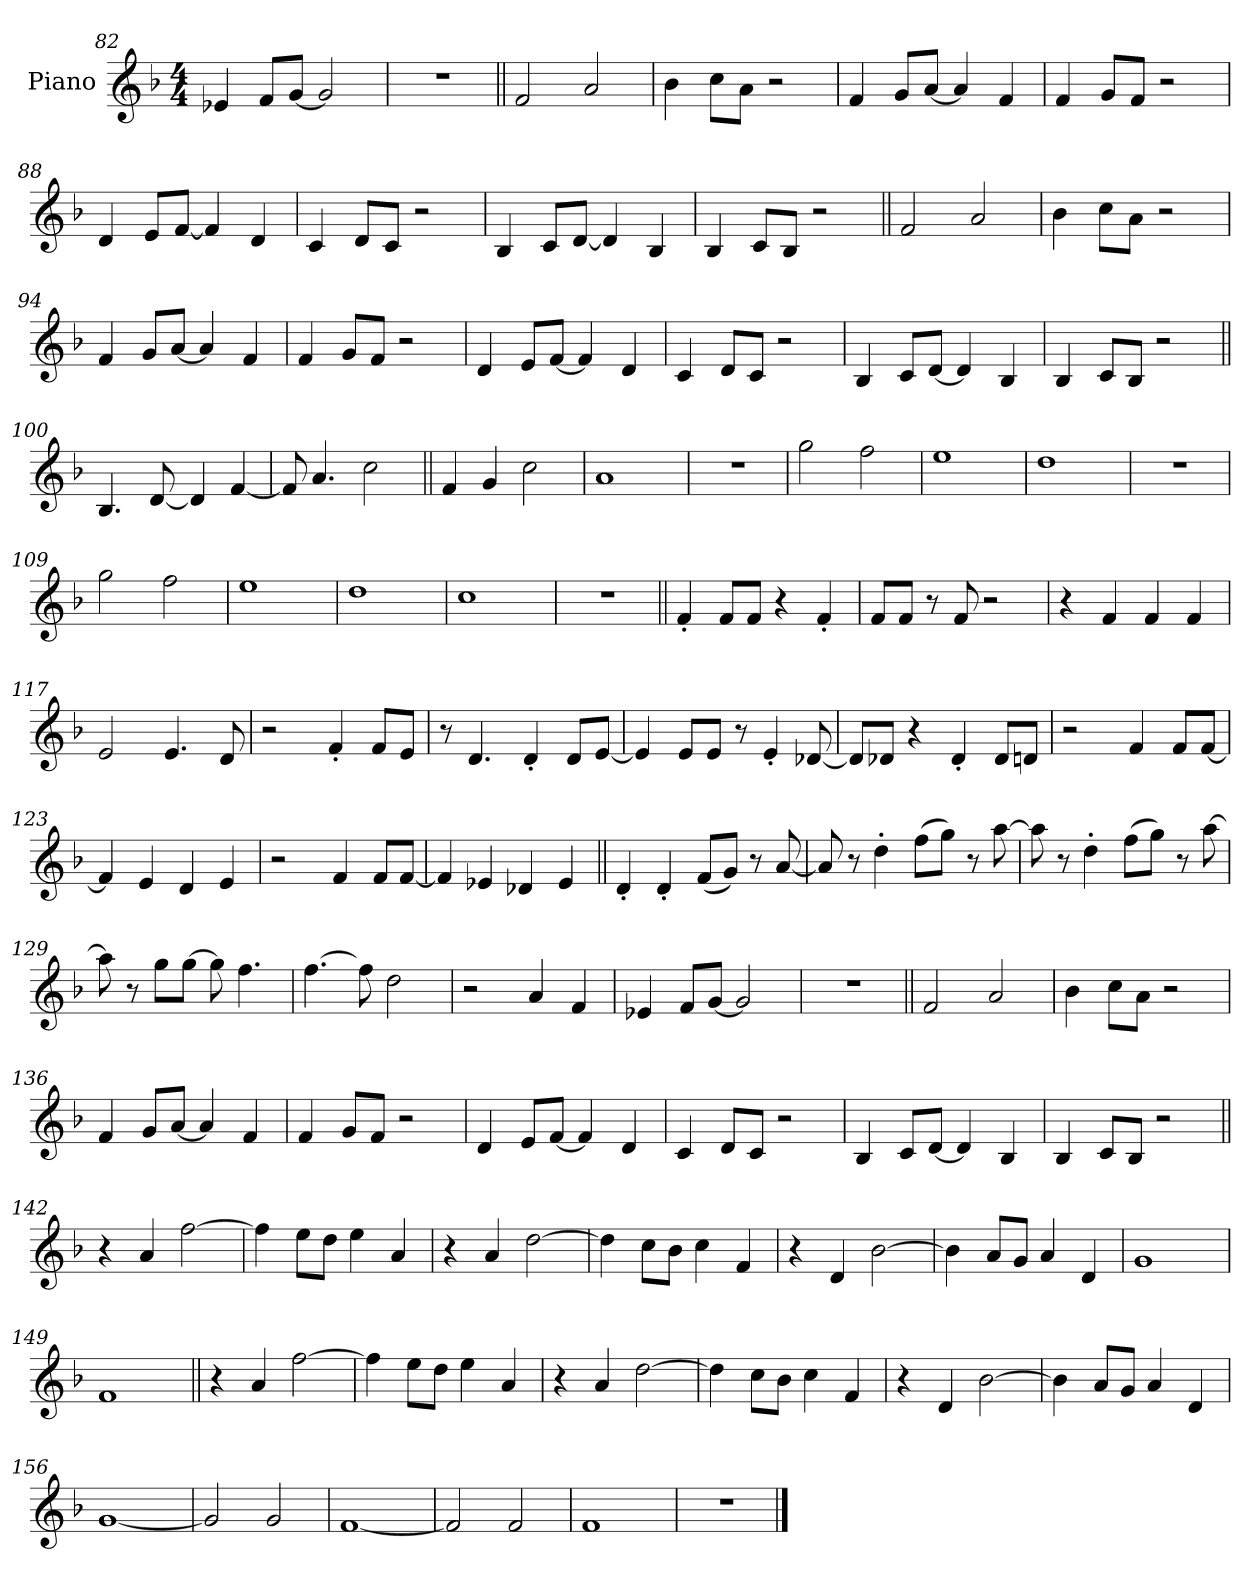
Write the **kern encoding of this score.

**kern
*part1
*staff1
*I"Piano
*I'Pno.
*clefG2
*k[b-]
*M4/4
=82
4e-X
8fL
[8gJ
2g]
=83
1r
=84||
2f
2a
=85
4b-
8ccL
8aJ
2r
=86
4f
8gL
[8aJ
4a]
4f
=87
4f
8gL
8fJ
2r
=88
4d
8eL
[8fJ
4f]
4d
=89
4c
8dL
8cJ
2r
=90
4B-
8cL
[8dJ
4d]
4B-
=91
4B-
8cL
8B-J
2r
=92||
2f
2a
=93
4b-
8ccL
8aJ
2r
=94
4f
8gL
[8aJ
4a]
4f
=95
4f
8gL
8fJ
2r
=96
4d
8eL
[8fJ
4f]
4d
=97
4c
8dL
8cJ
2r
=98
4B-
8cL
[8dJ
4d]
4B-
=99
4B-
8cL
8B-J
2r
=100||
4.B-!
[8d!
4d!]
[4f!
=101
8f!]
4.a!
2cc!
=102||
4f
4g
2cc
=103
1a
=104
1r
=105
2gg
2ff
=106
1ee
=107
1dd
=108
1r
=109
2gg
2ff
=110
1ee
=111
1dd
=112
1cc
=113
1r
=114||
4f'
8fL
8fJ
4r
4f'
=115
8fL
8fJ
8r
8f
2r
=116
4r
4f
4f
4f
=117
2e
4.e
8d
=118
2r
4f'
8fL
8eJ
=119
8r
4.d
4d'
8dL
[8eJ
=120
4e]
8eL
8eJ
8r
4e'
[8d-X
=121
8d-L]
8d-XJ
4r
4d-'
8d-L
8dnJ
=122
2r
4f
8fL
[8fJ
=123
4f]
4e
4d
4e
=124
2r
4f
8fL
[8fJ
=125
4f]
4e-X
4d-X
4e-
=126||
4d'
4d'
(<8fL
8gJ)
8r
[8a
=127
8a]
8r
4dd'
(>8ffL
8ggJ)
8r
[8aa
=128
8aa]
8r
4dd'
(>8ffL
8ggJ)
8r
[8aa
=129
8aa]
8r
8ggL
[8ggJ
8gg]
4.ff
=130
[4.ff
8ff]
2dd
=131
2r
4a
4f
=132
4e-X
8fL
[8gJ
2g]
=133
1r
=134||
2f
2a
=135
4b-
8ccL
8aJ
2r
=136
4f
8gL
[8aJ
4a]
4f
=137
4f
8gL
8fJ
2r
=138
4d
8eL
[8fJ
4f]
4d
=139
4c
8dL
8cJ
2r
=140
4B-
8cL
[8dJ
4d]
4B-
=141
4B-
8cL
8B-J
2r
=142||
4r
4a
[2ff
=143
4ff]
8eeL
8ddJ
4ee
4a
=144
4r
4a
[2dd
=145
4dd]
8ccL
8b-J
4cc
4f
=146
4r
4d
[2b-
=147
4b-]
8aL
8gJ
4a
4d
=148
1g
=149
1f
=150||
4r
4a
[2ff
=151
4ff]
8eeL
8ddJ
4ee
4a
=152
4r
4a
[2dd
=153
4dd]
8ccL
8b-J
4cc
4f
=154
4r
4d
[2b-
=155
4b-]
8aL
8gJ
4a
4d
=156
[1g
=157
2g]
2g
=158
[1f
=159
2f]
2f
=160
1f
=161
1r
==
*-
